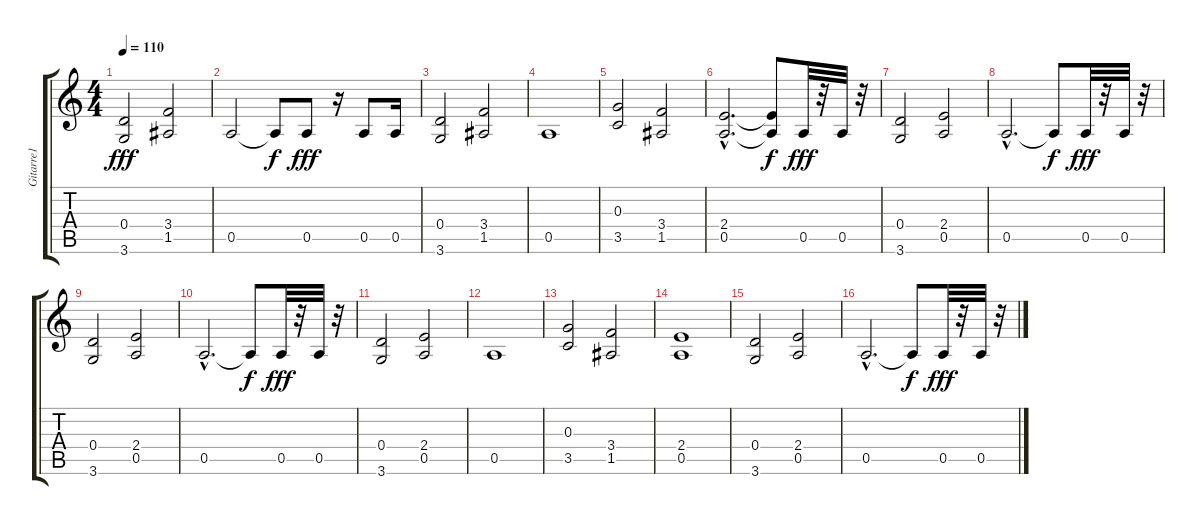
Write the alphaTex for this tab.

\track ("Gitarre1" "Gitarre1") {instrument overdrivenguitar}
\staff {score tabs}
\tuning (E4 B3 G3 D3 A2 E2) {hide}
\ts (4 4)
\tempo 110
\clef g2
\ks c
(0.4 3.6).2{dy fff} (3.4 1.5).2 |
0.5.2 0.5{t}.8{dy f} 0.5.8{dy fff} r.16 0.5.8 0.5.16 |
(0.4 3.6).2 (3.4 1.5).2 |
0.5.1 |
(0.3 3.5).2 (3.4 1.5).2 |
(2.4{hac} 0.5{hac}).2{d} (2.4{t} 0.5{t}).8{dy f} 0.5.32{dy fff} r.32 0.5.32 r.32 |
(0.4 3.6).2 (2.4 0.5).2 |
0.5{hac}.2{d} 0.5{t}.8{dy f} 0.5.32{dy fff} r.32 0.5.32 r.32 |
(0.4 3.6).2 (2.4 0.5).2 |
0.5{hac}.2{d} 0.5{t}.8{dy f} 0.5.32{dy fff} r.32 0.5.32 r.32 |
(0.4 3.6).2 (2.4 0.5).2 |
0.5.1 |
(0.3 3.5).2 (3.4 1.5).2 |
(2.4 0.5).1 |
(0.4 3.6).2 (2.4 0.5).2 |
0.5{hac}.2{d} 0.5{t}.8{dy f} 0.5.32{dy fff} r.32 0.5.32 r.32
